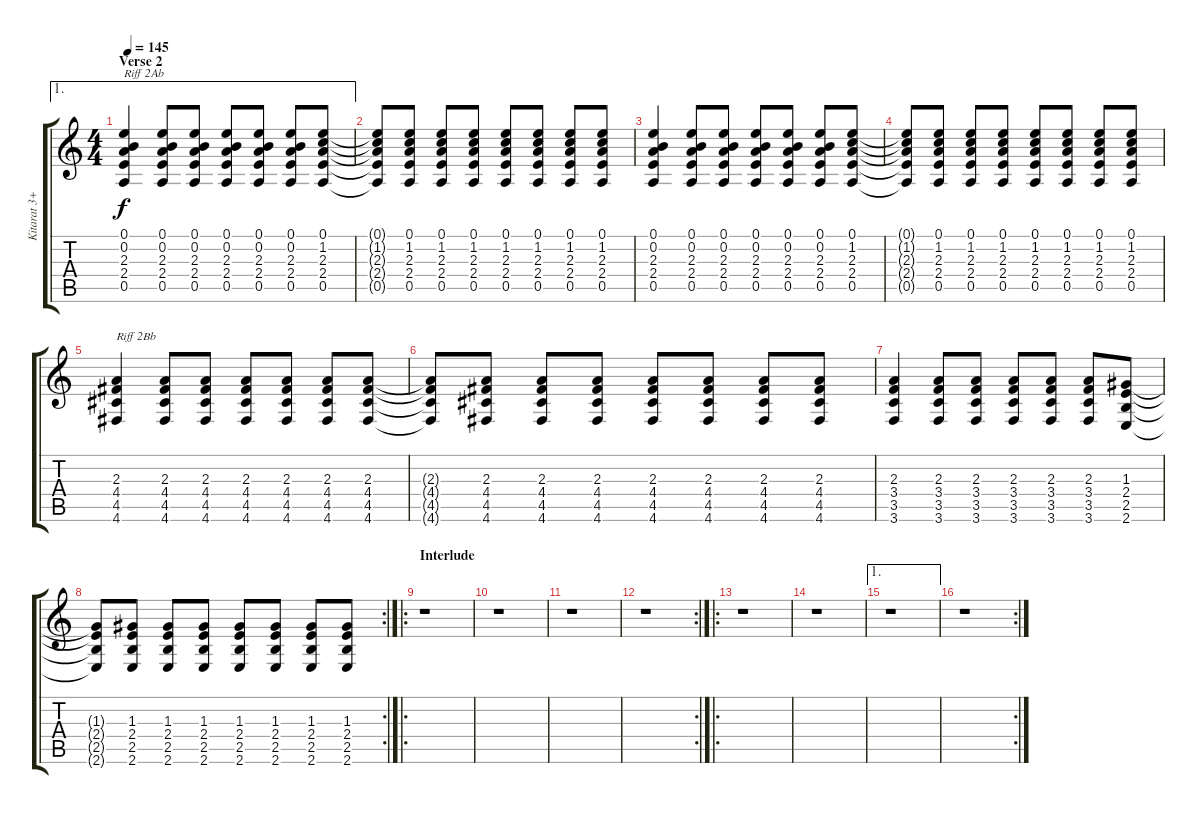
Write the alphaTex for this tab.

\track ("Kitarat 3+4 (Melodia/Säkeistöt)" "Kitarat 3+") {instrument distortionguitar}
\staff {score tabs}
\tuning (E4 B3 G3 D3 A2 D2) {hide}
\ae 1
\ts (4 4)
\section ("" "Verse 2")
\tempo 145
\clef g2
\ks c
(0.1 0.2 2.3 2.4 0.5).4{txt "Riff 2Ab" dy f} (0.1 0.2 2.3 2.4 0.5).8 (0.1 0.2 2.3 2.4 0.5).8 (0.1 0.2 2.3 2.4 0.5).8 (0.1 0.2 2.3 2.4 0.5).8 (0.1 0.2 2.3 2.4 0.5).8 (0.1 1.2 2.3 2.4 0.5).8 |
(0.1{t} 1.2{t} 2.3{t} 2.4{t} 0.5{t}).8 (0.1 1.2 2.3 2.4 0.5).8 (0.1 1.2 2.3 2.4 0.5).8 (0.1 1.2 2.3 2.4 0.5).8 (0.1 1.2 2.3 2.4 0.5).8 (0.1 1.2 2.3 2.4 0.5).8 (0.1 1.2 2.3 2.4 0.5).8 (0.1 1.2 2.3 2.4 0.5).8 |
(0.1 0.2 2.3 2.4 0.5).4 (0.1 0.2 2.3 2.4 0.5).8 (0.1 0.2 2.3 2.4 0.5).8 (0.1 0.2 2.3 2.4 0.5).8 (0.1 0.2 2.3 2.4 0.5).8 (0.1 0.2 2.3 2.4 0.5).8 (0.1 1.2 2.3 2.4 0.5).8 |
(0.1{t} 1.2{t} 2.3{t} 2.4{t} 0.5{t}).8 (0.1 1.2 2.3 2.4 0.5).8 (0.1 1.2 2.3 2.4 0.5).8 (0.1 1.2 2.3 2.4 0.5).8 (0.1 1.2 2.3 2.4 0.5).8 (0.1 1.2 2.3 2.4 0.5).8 (0.1 1.2 2.3 2.4 0.5).8 (0.1 1.2 2.3 2.4 0.5).8 |
(2.3 4.4 4.5 4.6).4{txt "Riff 2Bb"} (2.3 4.4 4.5 4.6).8 (2.3 4.4 4.5 4.6).8 (2.3 4.4 4.5 4.6).8 (2.3 4.4 4.5 4.6).8 (2.3 4.4 4.5 4.6).8 (2.3 4.4 4.5 4.6).8 |
(2.3{t} 4.4{t} 4.5{t} 4.6{t}).8 (2.3 4.4 4.5 4.6).8 (2.3 4.4 4.5 4.6).8 (2.3 4.4 4.5 4.6).8 (2.3 4.4 4.5 4.6).8 (2.3 4.4 4.5 4.6).8 (2.3 4.4 4.5 4.6).8 (2.3 4.4 4.5 4.6).8 |
(2.3 3.4 3.5 3.6).4 (2.3 3.4 3.5 3.6).8 (2.3 3.4 3.5 3.6).8 (2.3 3.4 3.5 3.6).8 (2.3 3.4 3.5 3.6).8 (2.3 3.4 3.5 3.6).8 (1.3 2.4 2.5 2.6).8 |
\rc 2
(1.3{t} 2.4{t} 2.5{t} 2.6{t}).8 (1.3 2.4 2.5 2.6).8 (1.3 2.4 2.5 2.6).8 (1.3 2.4 2.5 2.6).8 (1.3 2.4 2.5 2.6).8 (1.3 2.4 2.5 2.6).8 (1.3 2.4 2.5 2.6).8 (1.3 2.4 2.5 2.6).8 |
\ro
\section ("" "Interlude")
r.1 |
r.1 |
r.1 |
\rc 2
r.1 |
\ro
r.1 |
r.1 |
\ae 1
r.1 |
\rc 2
r.1
